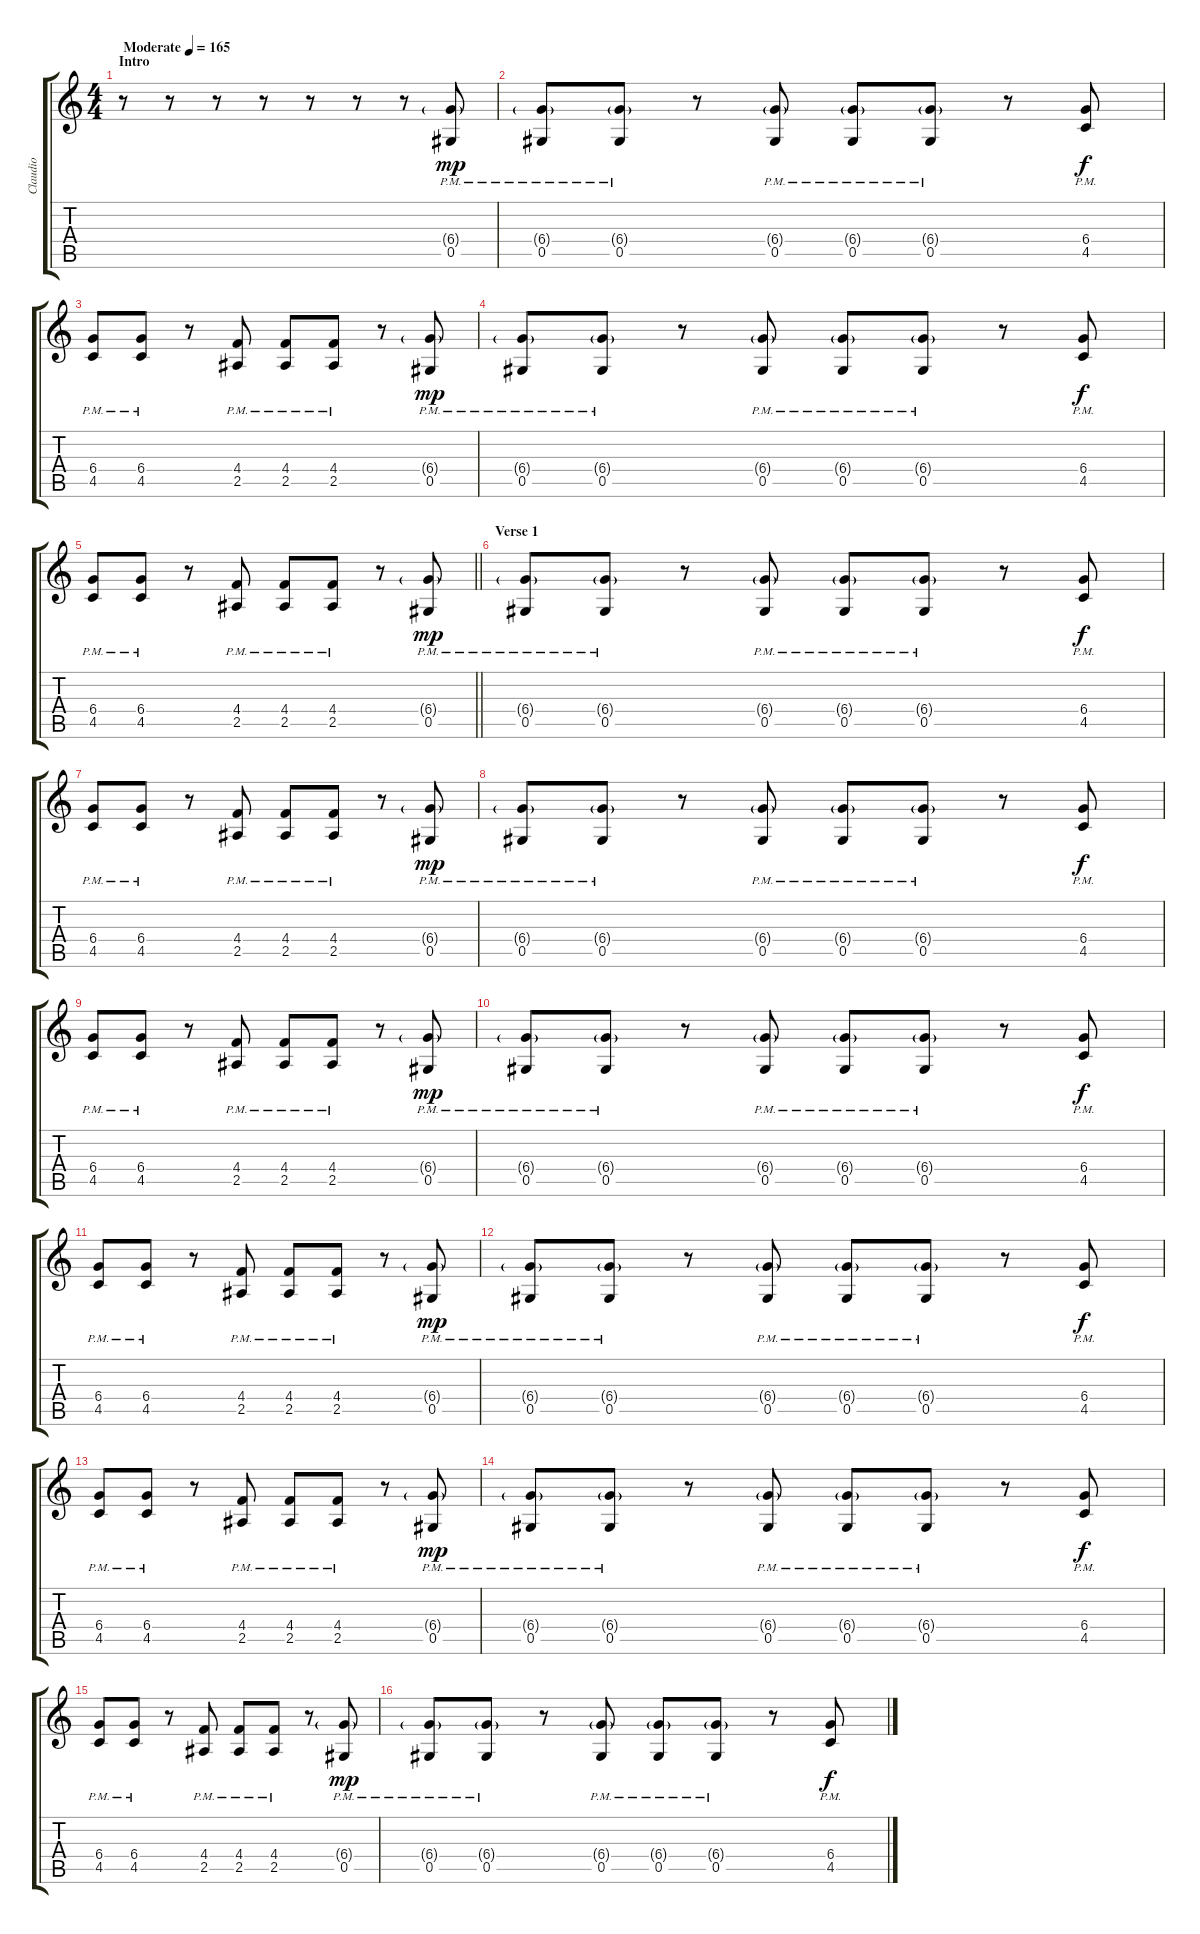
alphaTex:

\track ("Claudio" "Claudio") {instrument overdrivenguitar}
\staff {score tabs}
\tuning (Eb4 Bb3 Gb3 Db3 Ab2 Eb2) {hide}
\ts (4 4)
\section ("" "Intro")
\tempo (165 "Moderate")
\clef g2
\ks c
r.8{dy mp instrument overdrivenguitar} r.8 r.8 r.8 r.8 r.8 r.8 (6.4{g pm} 0.5{pm}).8 |
(6.4{g pm} 0.5{pm}).8 (6.4{g pm} 0.5{pm}).8 r.8 (6.4{g pm} 0.5{pm}).8 (6.4{g pm} 0.5{pm}).8 (6.4{g pm} 0.5{pm}).8 r.8 (6.4{pm} 4.5{pm}).8{dy f} |
(6.4{pm} 4.5{pm}).8 (6.4{pm} 4.5{pm}).8 r.8 (4.4{pm} 2.5{pm}).8 (4.4{pm} 2.5{pm}).8 (4.4{pm} 2.5{pm}).8 r.8 (6.4{g pm} 0.5{pm}).8{dy mp} |
(6.4{g pm} 0.5{pm}).8 (6.4{g pm} 0.5{pm}).8 r.8 (6.4{g pm} 0.5{pm}).8 (6.4{g pm} 0.5{pm}).8 (6.4{g pm} 0.5{pm}).8 r.8 (6.4{pm} 4.5{pm}).8{dy f} |
\barLineRight lightlight
(6.4{pm} 4.5{pm}).8 (6.4{pm} 4.5{pm}).8 r.8 (4.4{pm} 2.5{pm}).8 (4.4{pm} 2.5{pm}).8 (4.4{pm} 2.5{pm}).8 r.8 (6.4{g pm} 0.5{pm}).8{dy mp} |
\section ("" "Verse 1")
(6.4{g pm} 0.5{pm}).8 (6.4{g pm} 0.5{pm}).8 r.8 (6.4{g pm} 0.5{pm}).8 (6.4{g pm} 0.5{pm}).8 (6.4{g pm} 0.5{pm}).8 r.8 (6.4{pm} 4.5{pm}).8{dy f} |
(6.4{pm} 4.5{pm}).8 (6.4{pm} 4.5{pm}).8 r.8 (4.4{pm} 2.5{pm}).8 (4.4{pm} 2.5{pm}).8 (4.4{pm} 2.5{pm}).8 r.8 (6.4{g pm} 0.5{pm}).8{dy mp} |
(6.4{g pm} 0.5{pm}).8 (6.4{g pm} 0.5{pm}).8 r.8 (6.4{g pm} 0.5{pm}).8 (6.4{g pm} 0.5{pm}).8 (6.4{g pm} 0.5{pm}).8 r.8 (6.4{pm} 4.5{pm}).8{dy f} |
(6.4{pm} 4.5{pm}).8 (6.4{pm} 4.5{pm}).8 r.8 (4.4{pm} 2.5{pm}).8 (4.4{pm} 2.5{pm}).8 (4.4{pm} 2.5{pm}).8 r.8 (6.4{g pm} 0.5{pm}).8{dy mp} |
(6.4{g pm} 0.5{pm}).8 (6.4{g pm} 0.5{pm}).8 r.8 (6.4{g pm} 0.5{pm}).8 (6.4{g pm} 0.5{pm}).8 (6.4{g pm} 0.5{pm}).8 r.8 (6.4{pm} 4.5{pm}).8{dy f} |
(6.4{pm} 4.5{pm}).8 (6.4{pm} 4.5{pm}).8 r.8 (4.4{pm} 2.5{pm}).8 (4.4{pm} 2.5{pm}).8 (4.4{pm} 2.5{pm}).8 r.8 (6.4{g pm} 0.5{pm}).8{dy mp} |
(6.4{g pm} 0.5{pm}).8 (6.4{g pm} 0.5{pm}).8 r.8 (6.4{g pm} 0.5{pm}).8 (6.4{g pm} 0.5{pm}).8 (6.4{g pm} 0.5{pm}).8 r.8 (6.4{pm} 4.5{pm}).8{dy f} |
(6.4{pm} 4.5{pm}).8 (6.4{pm} 4.5{pm}).8 r.8 (4.4{pm} 2.5{pm}).8 (4.4{pm} 2.5{pm}).8 (4.4{pm} 2.5{pm}).8 r.8 (6.4{g pm} 0.5{pm}).8{dy mp} |
(6.4{g pm} 0.5{pm}).8 (6.4{g pm} 0.5{pm}).8 r.8 (6.4{g pm} 0.5{pm}).8 (6.4{g pm} 0.5{pm}).8 (6.4{g pm} 0.5{pm}).8 r.8 (6.4{pm} 4.5{pm}).8{dy f} |
(6.4{pm} 4.5{pm}).8 (6.4{pm} 4.5{pm}).8 r.8 (4.4{pm} 2.5{pm}).8 (4.4{pm} 2.5{pm}).8 (4.4{pm} 2.5{pm}).8 r.8 (6.4{g pm} 0.5{pm}).8{dy mp} |
(6.4{g pm} 0.5{pm}).8 (6.4{g pm} 0.5{pm}).8 r.8 (6.4{g pm} 0.5{pm}).8 (6.4{g pm} 0.5{pm}).8 (6.4{g pm} 0.5{pm}).8 r.8 (6.4{pm} 4.5{pm}).8{dy f}
